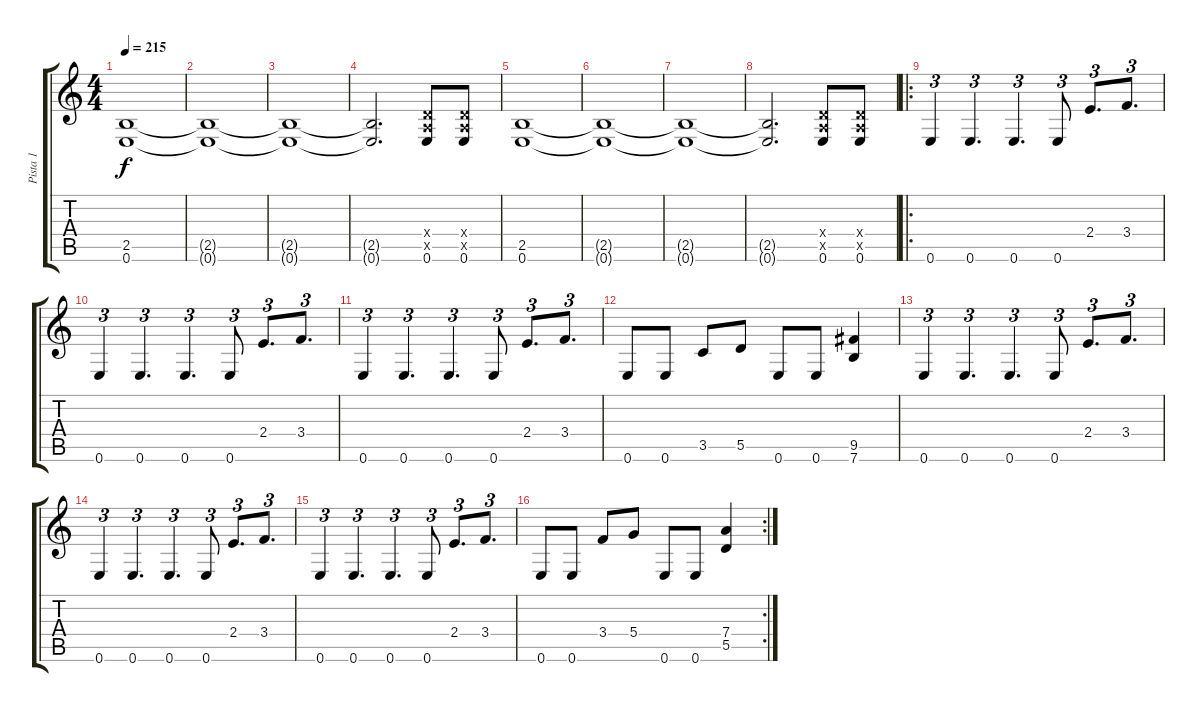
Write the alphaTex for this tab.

\track ("Pista 1" "Pista 1") {instrument distortionguitar}
\staff {score tabs}
\tuning (E4 B3 G3 D3 A2 E2) {hide}
\ts (4 4)
\tempo 215
\clef g2
\ks c
(2.5 0.6).1{dy f} |
(2.5{t} 0.6{t}).1 |
(2.5{t} 0.6{t}).1 |
(2.5{t} 0.6{t}).2{d} (0.4{x} 0.5{x} 0.6).8 (0.4{x} 0.5{x} 0.6).8 |
(2.5 0.6).1 |
(2.5{t} 0.6{t}).1 |
(2.5{t} 0.6{t}).1 |
(2.5{t} 0.6{t}).2{d} (0.4{x} 0.5{x} 0.6).8 (0.4{x} 0.5{x} 0.6).8 |
\ro
0.6.4{tu (3 2)} 0.6.4{d tu (3 2)} 0.6.4{d tu (3 2)} 0.6.8{tu (3 2)} 2.4.8{d tu (3 2)} 3.4.8{d tu (3 2)} |
0.6.4{tu (3 2)} 0.6.4{d tu (3 2)} 0.6.4{d tu (3 2)} 0.6.8{tu (3 2)} 2.4.8{d tu (3 2)} 3.4.8{d tu (3 2)} |
0.6.4{tu (3 2)} 0.6.4{d tu (3 2)} 0.6.4{d tu (3 2)} 0.6.8{tu (3 2)} 2.4.8{d tu (3 2)} 3.4.8{d tu (3 2)} |
0.6.8 0.6.8 3.5.8 5.5.8 0.6.8 0.6.8 (9.5 7.6).4 |
0.6.4{tu (3 2)} 0.6.4{d tu (3 2)} 0.6.4{d tu (3 2)} 0.6.8{tu (3 2)} 2.4.8{d tu (3 2)} 3.4.8{d tu (3 2)} |
0.6.4{tu (3 2)} 0.6.4{d tu (3 2)} 0.6.4{d tu (3 2)} 0.6.8{tu (3 2)} 2.4.8{d tu (3 2)} 3.4.8{d tu (3 2)} |
0.6.4{tu (3 2)} 0.6.4{d tu (3 2)} 0.6.4{d tu (3 2)} 0.6.8{tu (3 2)} 2.4.8{d tu (3 2)} 3.4.8{d tu (3 2)} |
\rc 2
0.6.8 0.6.8 3.4.8 5.4.8 0.6.8 0.6.8 (7.4 5.5).4
